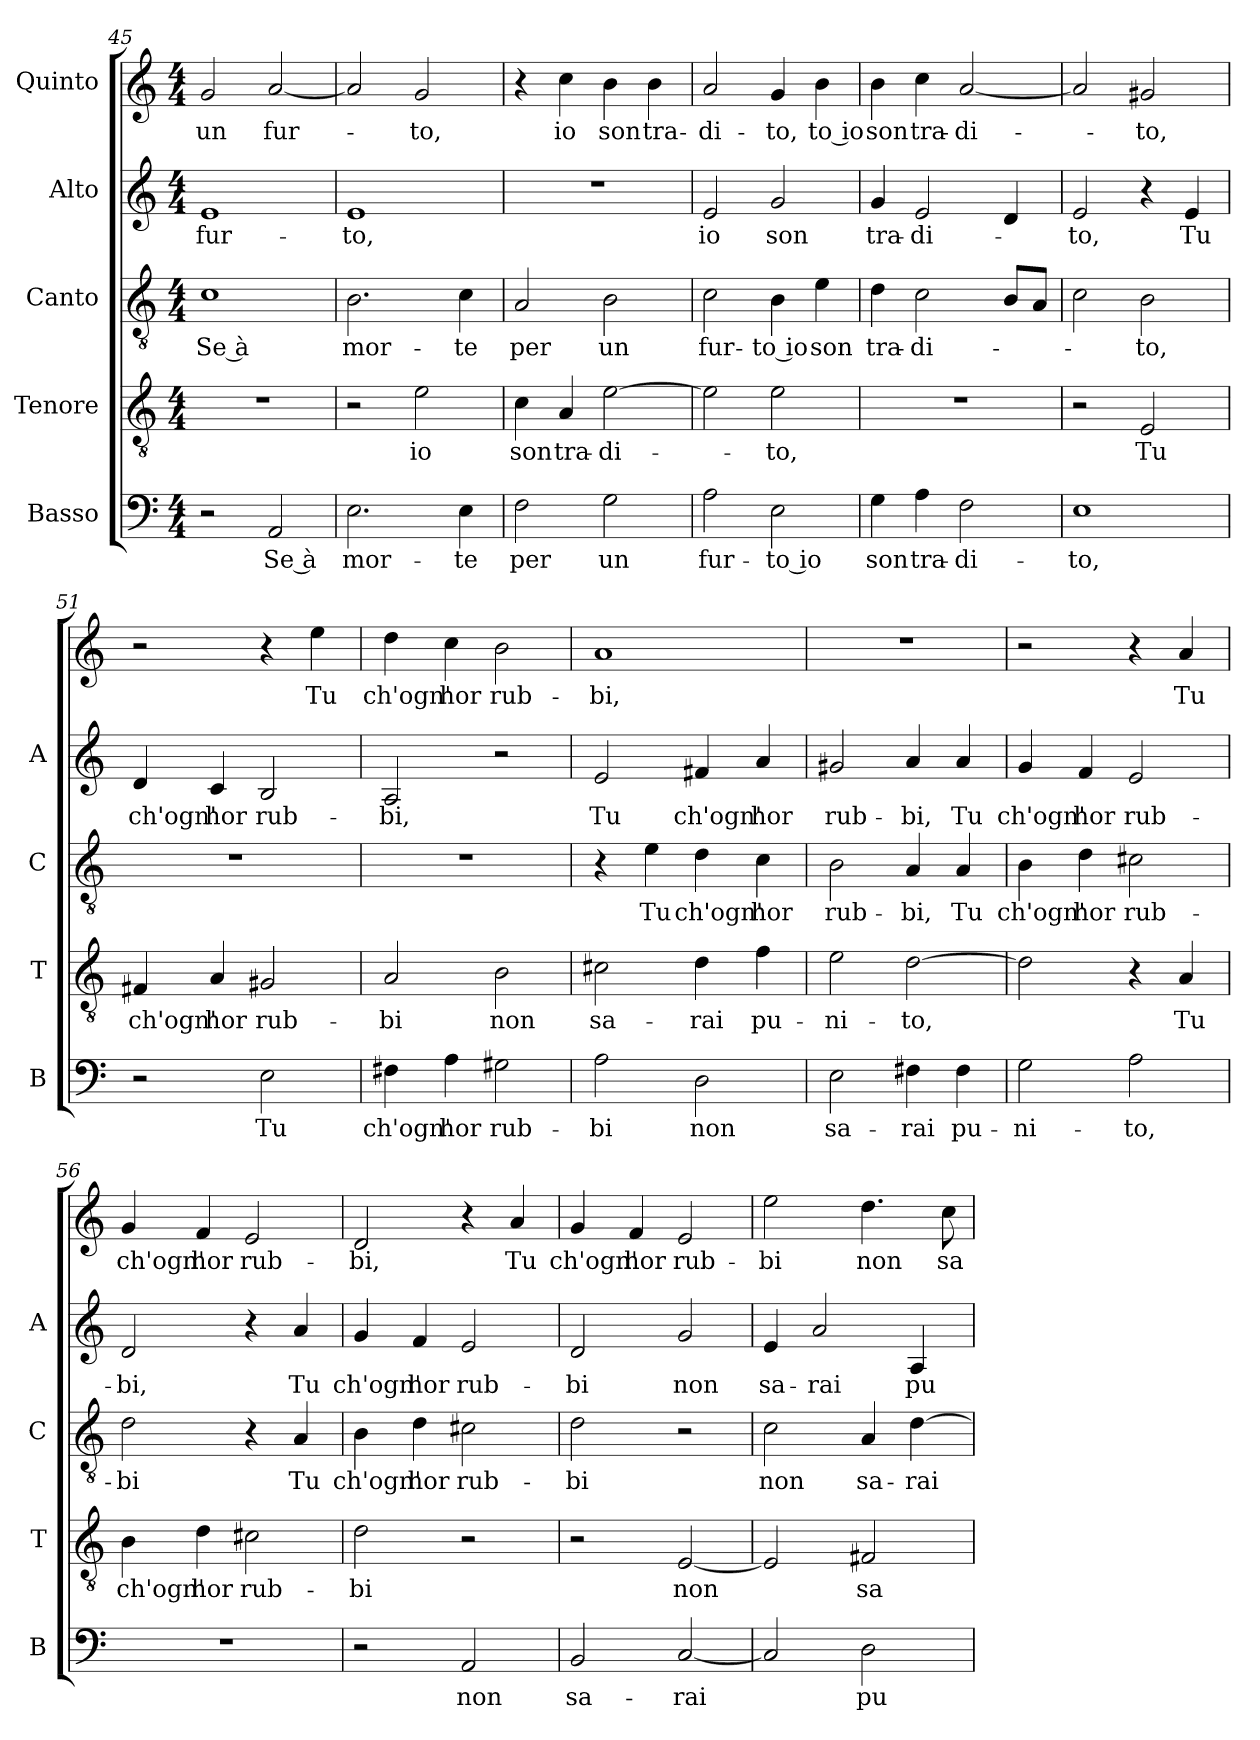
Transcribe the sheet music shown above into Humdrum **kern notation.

**kern	**text	**kern	**text	**kern	**text	**kern	**text	**kern	**text
*part5	*part5	*part4	*part4	*part3	*part3	*part2	*part2	*part1	*part1
*staff5	*staff5	*staff4	*staff4	*staff3	*staff3	*staff2	*staff2	*staff1	*staff1
*I"Basso	*	*I"Tenore	*	*I"Canto	*	*I"Alto	*	*I"Quinto	*
*I'B	*	*I'T	*	*I'C	*	*I'A	*	*	*
*clefF4	*	*clefGv2	*	*clefGv2	*	*clefG2	*	*clefG2	*
*k[]	*	*k[]	*	*k[]	*	*k[]	*	*k[]	*
*C:	*	*C:	*	*C:	*	*C:	*	*C:	*
*M4/4	*	*M4/4	*	*M4/4	*	*M4/4	*	*M4/4	*
=45	=45	=45	=45	=45	=45	=45	=45	=45	=45
!	!	!	!	!	!LO:LY:b	!	!LO:LY:b	!	!LO:LY:b
2r	.	1r	.	1c	Se à	1e	fur-	2g/	un
!	!LO:LY:b	!	!	!	!	!	!	!	!LO:LY:b
2AA/	Se à	.	.	.	.	.	.	[2a/	fur-
=46	=46	=46	=46	=46	=46	=46	=46	=46	=46
!	!LO:LY:b	!	!	!	!LO:LY:b	!	!LO:LY:b	!	!
2.E\	mor-	2r	.	2.B\	mor-	1e	-to,	2a/]	.
!	!	!	!LO:LY:b	!	!	!	!	!	!LO:LY:b
.	.	2e\	io	.	.	.	.	2g/	-to,
!	!LO:LY:b	!	!	!	!LO:LY:b	!	!	!	!
4E\	-te	.	.	4c\	-te	.	.	.	.
=47	=47	=47	=47	=47	=47	=47	=47	=47	=47
!	!LO:LY:b	!	!LO:LY:b	!	!LO:LY:b	!	!	!	!
2F\	per	4c\	son	2A/	per	1r	.	4r	.
!	!	!	!LO:LY:b	!	!	!	!	!	!LO:LY:b
.	.	4A/	tra-	.	.	.	.	4cc\	io
!	!LO:LY:b	!	!LO:LY:b	!	!LO:LY:b	!	!	!	!LO:LY:b
2G\	un	[2e\	-di-	2B\	un	.	.	4b\	son
!	!	!	!	!	!	!	!	!	!LO:LY:b
.	.	.	.	.	.	.	.	4b\	tra-
=48	=48	=48	=48	=48	=48	=48	=48	=48	=48
!	!LO:LY:b	!	!	!	!LO:LY:b	!	!LO:LY:b	!	!LO:LY:b
2A\	fur-	2e\]	.	2c\	fur-	2e/	io	2a/	-di-
!	!LO:LY:b	!	!LO:LY:b	!	!LO:LY:b	!	!LO:LY:b	!	!LO:LY:b
2E\	-to io	2e\	-to,	4B\	-to io	2g/	son	4g/	-to,
!	!	!	!	!	!LO:LY:b	!	!	!	!LO:LY:b
.	.	.	.	4e\	son	.	.	4b\	to io
=49	=49	=49	=49	=49	=49	=49	=49	=49	=49
!	!LO:LY:b	!	!	!	!LO:LY:b	!	!LO:LY:b	!	!LO:LY:b
4G\	son	1r	.	4d\	tra-	4g/	tra-	4b\	son
!	!LO:LY:b	!	!	!	!LO:LY:b	!	!LO:LY:b	!	!LO:LY:b
4A\	tra-	.	.	2c\	-di-	2e/	-di-	4cc\	tra-
!	!LO:LY:b	!	!	!	!	!	!	!	!LO:LY:b
2F\	-di-	.	.	.	.	.	.	[2a/	-di-
.	.	.	.	8B/L	.	4d/	.	.	.
.	.	.	.	8A/J	.	.	.	.	.
=50	=50	=50	=50	=50	=50	=50	=50	=50	=50
!	!LO:LY:b	!	!	!	!	!	!LO:LY:b	!	!
1E	-to,	2r	.	2c\	.	2e/	-to,	2a/]	.
!	!	!	!LO:LY:b	!	!LO:LY:b	!	!	!	!LO:LY:b
.	.	2E/	Tu	2B\	-to,	4r	.	2g#X/	-to,
!	!	!	!	!	!	!	!LO:LY:b	!	!
.	.	.	.	.	.	4e/	Tu	.	.
=51	=51	=51	=51	=51	=51	=51	=51	=51	=51
!	!	!	!LO:LY:b	!	!	!	!LO:LY:b	!	!
2r	.	4F#X/	ch'ogn'	1r	.	4d/	ch'ogn'	2r	.
!	!	!	!LO:LY:b	!	!	!	!LO:LY:b	!	!
.	.	4A/	hor	.	.	4c/	hor	.	.
!	!LO:LY:b	!	!LO:LY:b	!	!	!	!LO:LY:b	!	!
2E\	Tu	2G#X/	rub-	.	.	2B/	rub-	4r	.
!	!	!	!	!	!	!	!	!	!LO:LY:b
.	.	.	.	.	.	.	.	4ee\	Tu
!!LO:LB:g=z
=52	=52	=52	=52	=52	=52	=52	=52	=52	=52
!	!LO:LY:b	!	!LO:LY:b	!	!	!	!LO:LY:b	!	!LO:LY:b
4F#X\	ch'ogn'	2A/	-bi	1r	.	2A/	-bi,	4dd\	ch'ogn'
!	!LO:LY:b	!	!	!	!	!	!	!	!LO:LY:b
4A\	hor	.	.	.	.	.	.	4cc\	hor
!	!LO:LY:b	!	!LO:LY:b	!	!	!	!	!	!LO:LY:b
2G#X\	rub-	2B\	non	.	.	2r	.	2b\	rub-
=53	=53	=53	=53	=53	=53	=53	=53	=53	=53
!	!LO:LY:b	!	!LO:LY:b	!	!	!	!LO:LY:b	!	!LO:LY:b
2A\	-bi	2c#X\	sa-	4r	.	2e/	Tu	1a	-bi,
!	!	!	!	!	!LO:LY:b	!	!	!	!
.	.	.	.	4e\	Tu	.	.	.	.
!	!LO:LY:b	!	!LO:LY:b	!	!LO:LY:b	!	!LO:LY:b	!	!
2D\	non	4d\	-rai	4d\	ch'ogn'	4f#X/	ch'ogn'	.	.
!	!	!	!LO:LY:b	!	!LO:LY:b	!	!LO:LY:b	!	!
.	.	4f\	pu-	4c\	hor	4a/	hor	.	.
=54	=54	=54	=54	=54	=54	=54	=54	=54	=54
!	!LO:LY:b	!	!LO:LY:b	!	!LO:LY:b	!	!LO:LY:b	!	!
2E\	sa-	2e\	-ni-	2B\	rub-	2g#X/	rub-	1r	.
!	!LO:LY:b	!	!LO:LY:b	!	!LO:LY:b	!	!LO:LY:b	!	!
4F#X\	-rai	[2d\	-to,	4A/	-bi,	4a/	-bi,	.	.
!	!LO:LY:b	!	!	!	!LO:LY:b	!	!LO:LY:b	!	!
4F#\	pu-	.	.	4A/	Tu	4a/	Tu	.	.
=55	=55	=55	=55	=55	=55	=55	=55	=55	=55
!	!LO:LY:b	!	!	!	!LO:LY:b	!	!LO:LY:b	!	!
2G\	-ni-	2d\]	.	4B\	ch'ogn'	4g/	ch'ogn'	2r	.
!	!	!	!	!	!LO:LY:b	!	!LO:LY:b	!	!
.	.	.	.	4d\	hor	4f/	hor	.	.
!	!LO:LY:b	!	!	!	!LO:LY:b	!	!LO:LY:b	!	!
2A\	-to,	4r	.	2c#X\	rub-	2e/	rub-	4r	.
!	!	!	!LO:LY:b	!	!	!	!	!	!LO:LY:b
.	.	4A/	Tu	.	.	.	.	4a/	Tu
=56	=56	=56	=56	=56	=56	=56	=56	=56	=56
!	!	!	!LO:LY:b	!	!LO:LY:b	!	!LO:LY:b	!	!LO:LY:b
1r	.	4B\	ch'ogn'	2d\	-bi	2d/	-bi,	4g/	ch'ogn'
!	!	!	!LO:LY:b	!	!	!	!	!	!LO:LY:b
.	.	4d\	hor	.	.	.	.	4f/	hor
!	!	!	!LO:LY:b	!	!	!	!	!	!LO:LY:b
.	.	2c#X\	rub-	4r	.	4r	.	2e/	rub-
!	!	!	!	!	!LO:LY:b	!	!LO:LY:b	!	!
.	.	.	.	4A/	Tu	4a/	Tu	.	.
=57	=57	=57	=57	=57	=57	=57	=57	=57	=57
!	!	!	!LO:LY:b	!	!LO:LY:b	!	!LO:LY:b	!	!LO:LY:b
2r	.	2d\	-bi	4B\	ch'ogn'	4g/	ch'ogn'	2d/	-bi,
!	!	!	!	!	!LO:LY:b	!	!LO:LY:b	!	!
.	.	.	.	4d\	hor	4f/	hor	.	.
!	!LO:LY:b	!	!	!	!LO:LY:b	!	!LO:LY:b	!	!
2AA/	non	2r	.	2c#X\	rub-	2e/	rub-	4r	.
!	!	!	!	!	!	!	!	!	!LO:LY:b
.	.	.	.	.	.	.	.	4a/	Tu
!!LO:LB:g=z
=58	=58	=58	=58	=58	=58	=58	=58	=58	=58
!	!LO:LY:b	!	!	!	!LO:LY:b	!	!LO:LY:b	!	!LO:LY:b
2BB/	sa-	2r	.	2d\	-bi	2d/	-bi	4g/	ch'ogn'
!	!	!	!	!	!	!	!	!	!LO:LY:b
.	.	.	.	.	.	.	.	4f/	hor
!	!LO:LY:b	!	!LO:LY:b	!	!	!	!LO:LY:b	!	!LO:LY:b
[2C/	-rai	[2E/	non	2r	.	2g/	non	2e/	rub-
=59	=59	=59	=59	=59	=59	=59	=59	=59	=59
!	!	!	!	!	!LO:LY:b	!	!LO:LY:b	!	!LO:LY:b
2C/]	.	2E/]	.	2c\	non	4e/	sa-	2ee\	-bi
!	!	!	!	!	!	!	!LO:LY:b	!	!
.	.	.	.	.	.	2a/	-rai	.	.
!	!LO:LY:b	!	!LO:LY:b	!	!LO:LY:b	!	!	!	!LO:LY:b
2D\	pu-	2F#X/	sa-	4A/	sa-	.	.	4.dd\	non
!	!	!	!	!	!LO:LY:b	!	!LO:LY:b	!	!
.	.	.	.	[4d\	-rai	4A/	pu-	.	.
!	!	!	!	!	!	!	!	!	!LO:LY:b
.	.	.	.	.	.	.	.	8cc\	sa-
=	=	=	=	=	=	=	=	=	=
*-	*-	*-	*-	*-	*-	*-	*-	*-	*-
